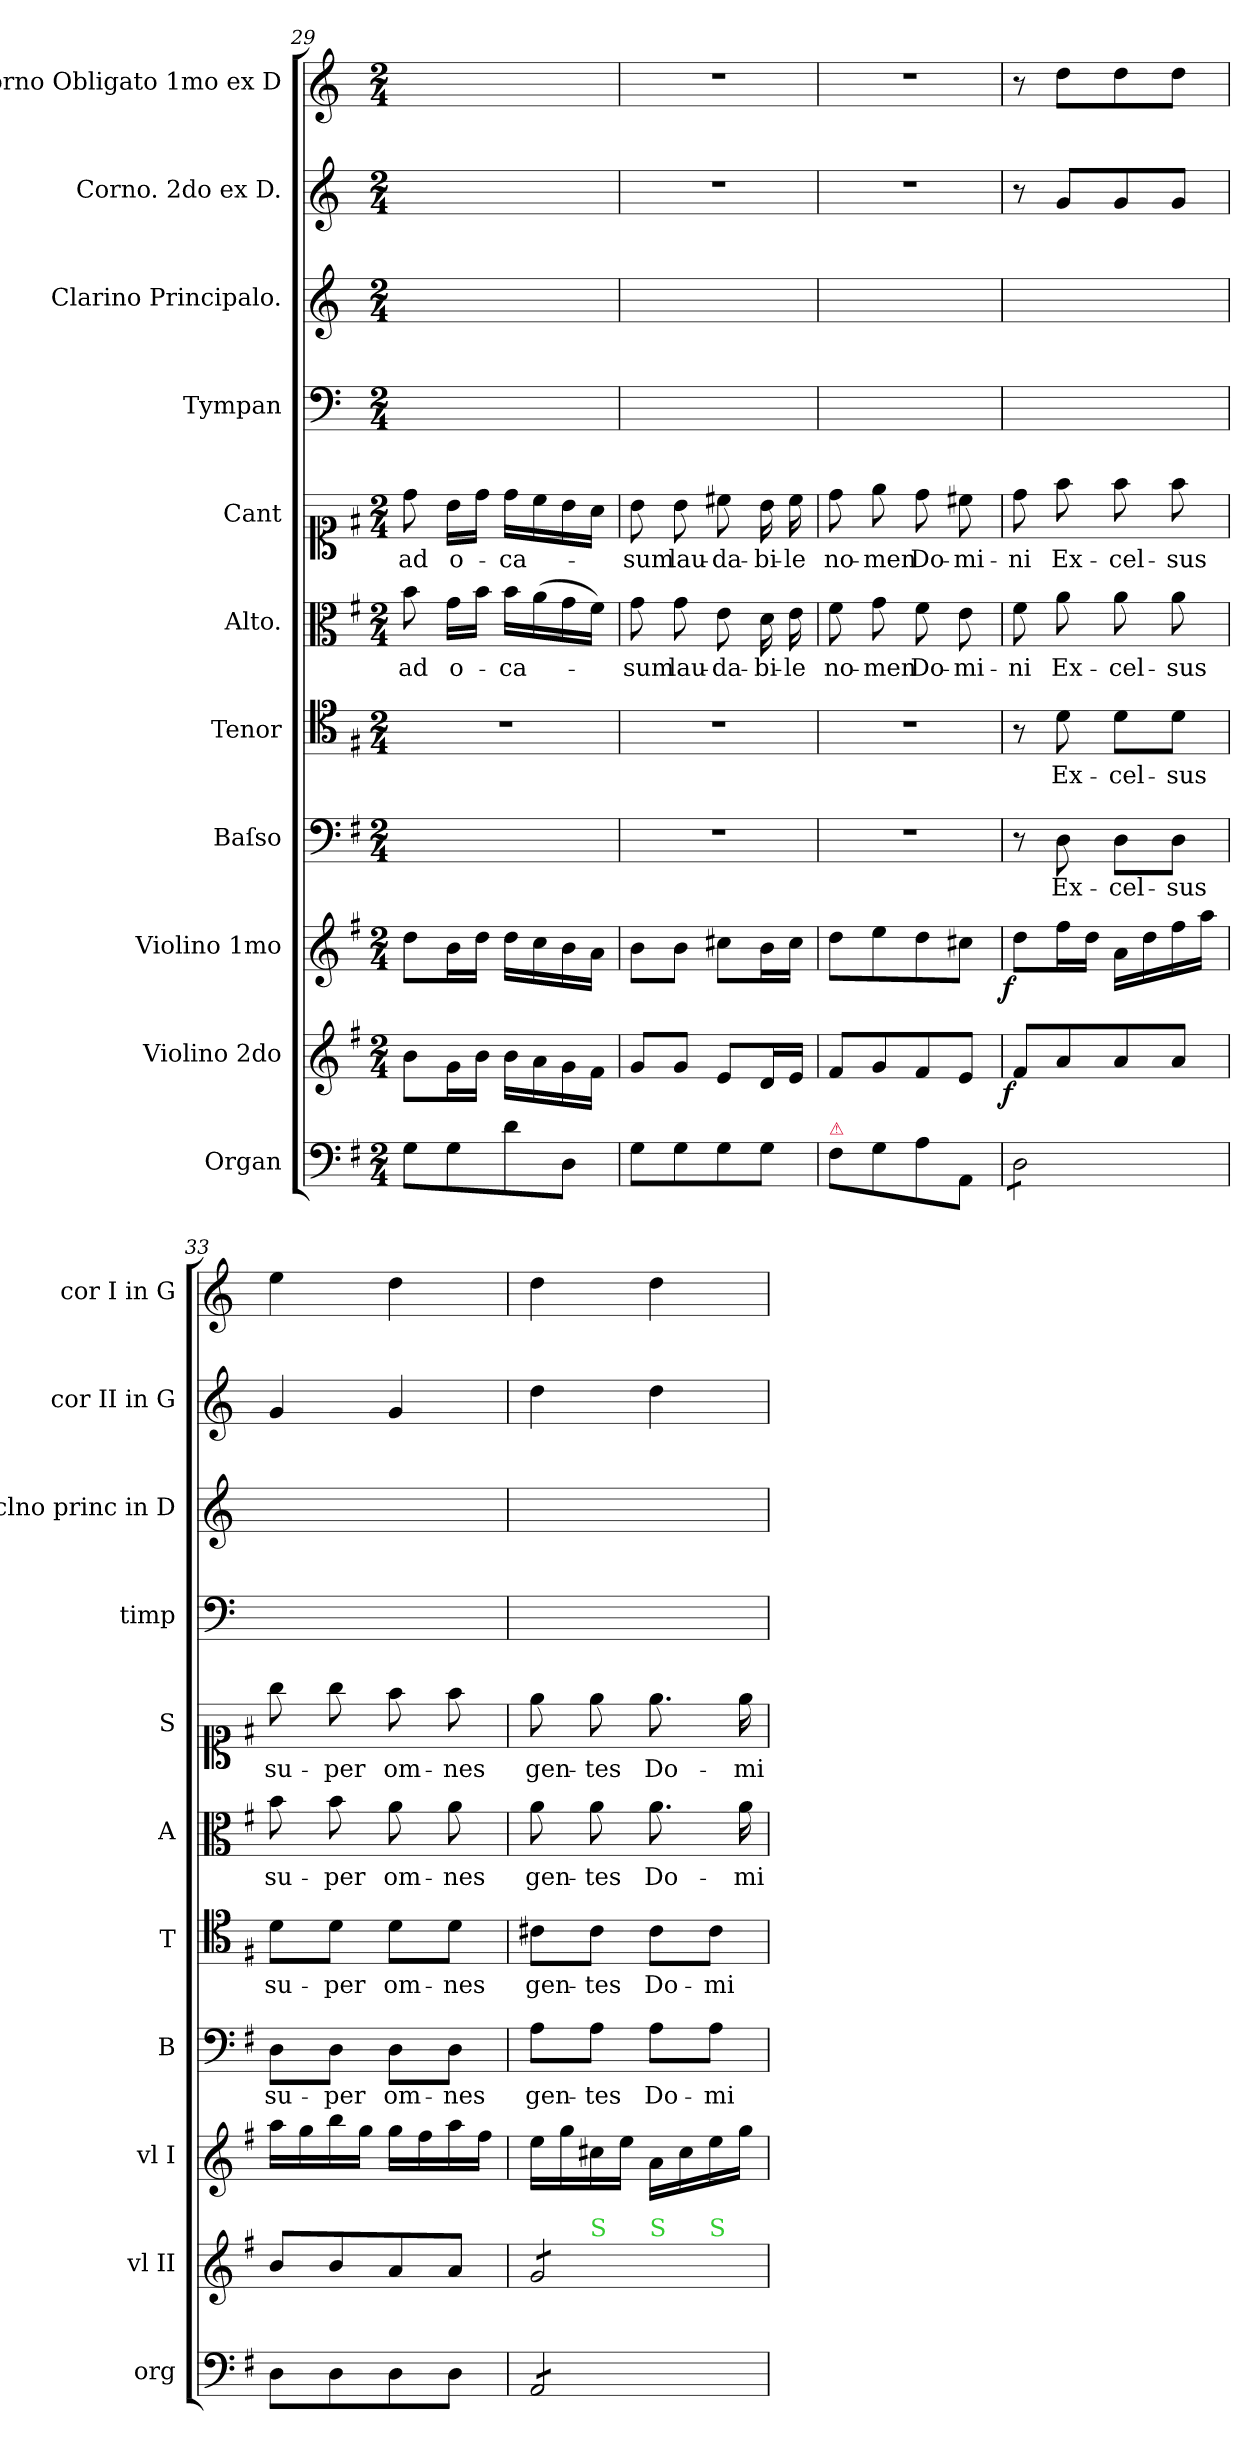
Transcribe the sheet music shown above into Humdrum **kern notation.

**kern	**dynam	**kern	**dynam	**kern	**dynam	**kern	**text	**kern	**text	**kern	**text	**kern	**text	**kern	**kern	**kern	**kern
*part11	*part11	*part10	*part10	*part9	*part9	*part8	*part8	*part7	*part7	*part6	*part6	*part5	*part5	*part4	*part3	*part2	*part1
*staff11	*staff11	*staff10	*staff10	*staff9	*staff9	*staff8	*staff8	*staff7	*staff7	*staff6	*staff6	*staff5	*staff5	*staff4	*staff3	*staff2	*staff1
*I"Organ	*	*I"Violino 2do	*	*I"Violino 1mo	*	*I"Baſso	*	*I"Tenor	*	*I"Alto.	*	*I"Cant	*	*I"Tympan	*I"Clarino Principalo.	*I"Corno. 2do ex D.	*I"Corno Obligato 1mo ex D
*I'org	*	*I'vl II	*	*I'vl I	*	*I'B	*	*I'T	*	*I'A	*	*I'S	*	*I'timp	*I'clno princ in D	*I'cor II in G	*I'cor I in G
*clefF4	*	*clefG2	*	*clefG2	*	*clefF4	*	*clefC4	*	*clefC3	*	*clefC1	*	*clefF4	*clefG2	*clefG2	*clefG2
*	*	*	*	*	*	*	*	*	*	*	*	*	*	*	*ITrd-1c-2	*ITrd3c5	*ITrd3c5
*k[f#]	*	*k[f#]	*	*k[f#]	*	*k[f#]	*	*k[f#]	*	*k[f#]	*	*k[f#]	*	*k[]	*k[f#c#]	*k[f#]	*k[f#]
*M2/4	*	*M2/4	*	*M2/4	*	*M2/4	*	*M2/4	*	*M2/4	*	*M2/4	*	*M2/4	*M2/4	*M2/4	*M2/4
=29	=29	=29	=29	=29	=29	=29	=29	=29	=29	=29	=29	=29	=29	=29	=29	=29	=29
8G\L	.	8b\L	.	8dd\L	.	2ryy	.	2r	.	8b\	ad	8dd\	ad	2ryy	2ryy	2ryy	2ryy
8G\	.	16g\L	.	16b\L	.	.	.	.	.	16g\LL	o-	16b\LL	o-	.	.	.	.
.	.	16b\JJ	.	16dd\JJ	.	.	.	.	.	16b\JJ	.	16dd\JJ	.	.	.	.	.
8d\	.	16b\LL	.	16dd\LL	.	.	.	.	.	16b\LL	-ca-	16dd\LL	-ca-	.	.	.	.
.	.	16a\	.	16cc\	.	.	.	.	.	(16a\	.	16cc\	.	.	.	.	.
8D\J	.	16g\	.	16b\	.	.	.	.	.	16g\	.	16b\	.	.	.	.	.
.	.	16f#\JJ	.	16a\JJ	.	.	.	.	.	16f#\JJ)	.	16a\JJ	.	.	.	.	.
=30	=30	=30	=30	=30	=30	=30	=30	=30	=30	=30	=30	=30	=30	=30	=30	=30	=30
8G\L	.	8g/L	.	8b\L	.	2r	.	2r	.	8g\	-sum	8b\	-sum	2ryy	2ryy	2r	2r
8G\	.	8g/J	.	8b\J	.	.	.	.	.	8g\	lau-	8b\	lau-	.	.	.	.
8G\	.	8e/L	.	8cc#X\L	.	.	.	.	.	8e\	-da-	8cc#X\	-da-	.	.	.	.
8G\J	.	16d/L	.	16b\L	.	.	.	.	.	16d\	-bi-	16b\	-bi-	.	.	.	.
.	.	16e/JJ	.	16cc#\JJ	.	.	.	.	.	16e\	-le	16cc#\	-le	.	.	.	.
=31	=31	=31	=31	=31	=31	=31	=31	=31	=31	=31	=31	=31	=31	=31	=31	=31	=31
!LO:TX:a:color=crimson:t=⚠	!	!	!	!	!	!	!	!	!	!	!	!	!	!	!	!	!
8F#\L	.	8f#/L	.	8dd\L	.	2r	.	2r	.	8f#\	no-	8dd\	no-	2ryy	2ryy	2r	2r
8G\	.	8g/	.	8ee\	.	.	.	.	.	8g\	-men	8ee\	-men	.	.	.	.
8A\	.	8f#/	.	8dd\	.	.	.	.	.	8f#\	Do-	8dd\	Do-	.	.	.	.
8AA/J	.	8e/J	.	8cc#X\J	.	.	.	.	.	8e\	-mi-	8cc#X\	-mi-	.	.	.	.
=32	=32	=32	=32	=32	=32	=32	=32	=32	=32	=32	=32	=32	=32	=32	=32	=32	=32
!	!LO:DY:b:rj	!	!LO:DY:b:rj	!	!LO:DY:b:rj	!	!	!	!	!	!	!	!	!	!	!	!
*tremolo	*	*	*	*	*	*	*	*	*	*	*	*	*	*	*	*	*
8D\L	fo	8f#/L	f	8dd\L	f	8r	.	8r	.	8f#\	-ni	8dd\	-ni	2ryy	2ryy	8r	8r
8D\	.	8a/	.	16ff#\L	.	8D\	Ex-	8d\	Ex-	8a\	Ex-	8ff#\	Ex-	.	.	8d/L	8a\L
.	.	.	.	16dd\JJ	.	.	.	.	.	.	.	.	.	.	.	.	.
8D\	.	8a/	.	16a\LL	.	8D\L	-cel-	8d\L	-cel-	8a\	-cel-	8ff#\	-cel-	.	.	8d/	8a\
.	.	.	.	16dd\	.	.	.	.	.	.	.	.	.	.	.	.	.
8D\J	.	8a/J	.	16ff#\	.	8D\J	-sus	8d\J	-sus	8a\	-sus	8ff#\	-sus	.	.	8d/J	8a\J
*Xtremolo	*	*	*	*	*	*	*	*	*	*	*	*	*	*	*	*	*
.	.	.	.	16aa\JJ	.	.	.	.	.	.	.	.	.	.	.	.	.
=33	=33	=33	=33	=33	=33	=33	=33	=33	=33	=33	=33	=33	=33	=33	=33	=33	=33
8D\L	.	8b/L	.	16aa\LL	.	8D\L	su-	8d\L	su-	8b\	su-	8gg\	su-	2ryy	2ryy	4d/	4b\
.	.	.	.	16gg\	.	.	.	.	.	.	.	.	.	.	.	.	.
8D\	.	8b/	.	16bb\	.	8D\J	-per	8d\J	-per	8b\	-per	8gg\	-per	.	.	.	.
.	.	.	.	16gg\JJ	.	.	.	.	.	.	.	.	.	.	.	.	.
8D\	.	8a/	.	16gg\LL	.	8D\L	om-	8d\L	om-	8a\	om-	8ff#\	om-	.	.	4d/	4a\
.	.	.	.	16ff#\	.	.	.	.	.	.	.	.	.	.	.	.	.
8D\J	.	8a/J	.	16aa\	.	8D\J	-nes	8d\J	-nes	8a\	-nes	8ff#\	-nes	.	.	.	.
.	.	.	.	16ff#\JJ	.	.	.	.	.	.	.	.	.	.	.	.	.
=34	=34	=34	=34	=34	=34	=34	=34	=34	=34	=34	=34	=34	=34	=34	=34	=34	=34
!	!	!LO:TX:b:t=....	!	!	!	!	!	!	!	!	!	!	!	!	!	!	!
!	!	!LO:TX:a:color=limegreen:t=S	!	!	!	!	!	!	!	!	!	!	!	!	!	!	!
*	*	*^	*	*	*	*	*	*	*	*	*	*	*	*	*	*	*
*	*	*	*^	*	*	*	*	*	*	*	*	*	*	*	*	*	*	*
*	*	*	*	*^	*	*	*	*	*	*	*	*	*	*	*	*	*	*	*
*tremolo	*	*	*	*	*	*	*	*	*	*	*	*	*	*	*	*	*	*	*	*
*	*	*tremolo	*	*	*	*	*	*	*	*	*	*	*	*	*	*	*	*	*	*
8AA/L	.	8g/L	8ryy	4ryy	4.ryy	.	16ee\LL	.	8A\L	gen-	8c#X\L	gen-	8a\	gen-	8ee\	gen-	2ryy	2ryy	4a\	4a\
.	.	.	.	.	.	.	16gg\	.	.	.	.	.	.	.	.	.	.	.	.	.
!	!	!	!LO:TX:a:color=limegreen:t=S	!	!	!	!	!	!	!	!	!	!	!	!	!	!	!	!	!
8AA/	.	8g/	4.ryy	.	.	.	16cc#X\	.	8A\J	-tes	8c#\J	-tes	8a\	-tes	8ee\	-tes	.	.	.	.
.	.	.	.	.	.	.	16ee\JJ	.	.	.	.	.	.	.	.	.	.	.	.	.
!	!	!	!	!LO:TX:a:color=limegreen:t=S	!	!	!	!	!	!	!	!	!	!	!	!	!	!	!	!
8AA/	.	8g/	.	4ryy	.	.	16a\LL	.	8A\L	Do-	8c#\L	Do-	8.a\	Do-	8.ee\	Do-	.	.	4a\	4a\
.	.	.	.	.	.	.	16cc#\	.	.	.	.	.	.	.	.	.	.	.	.	.
!	!	!	!	!	!LO:TX:a:color=limegreen:t=S	!	!	!	!	!	!	!	!	!	!	!	!	!	!	!
8AA/J	.	8g/J	.	.	8ryy	.	16ee\	.	8A\J	-mi-	8c#\J	-mi-	.	.	.	.	.	.	.	.
*	*	*Xtremolo	*	*	*	*	*	*	*	*	*	*	*	*	*	*	*	*	*	*
*Xtremolo	*	*	*	*	*	*	*	*	*	*	*	*	*	*	*	*	*	*	*	*
.	.	.	.	.	.	.	16gg\JJ	.	.	.	.	.	16a\	-mi-	16ee\	-mi-	.	.	.	.
*	*	*v	*v	*v	*v	*	*	*	*	*	*	*	*	*	*	*	*	*	*	*
=	=	=	=	=	=	=	=	=	=	=	=	=	=	=	=	=	=
*-	*-	*-	*-	*-	*-	*-	*-	*-	*-	*-	*-	*-	*-	*-	*-	*-	*-
